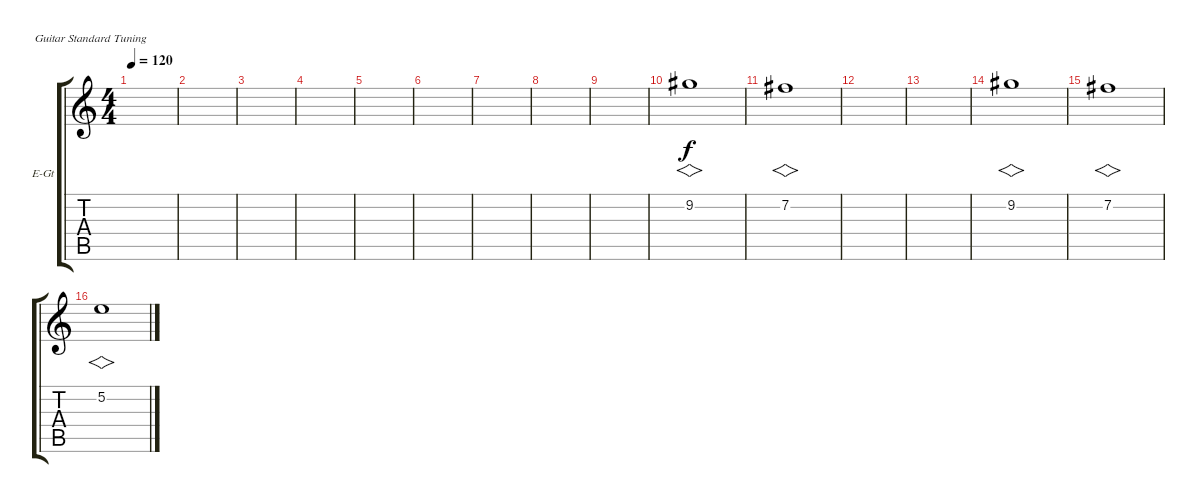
\defaultSystemsLayout 4
\bracketExtendMode groupsimilarinstruments
\firstSystemTrackNameOrientation horizontal
\otherSystemsTrackNameOrientation horizontal
\track ("Guitar 2" "E-Gt") {instrument electricguitarclean}
\staff {score tabs}
\tuning (E4 B3 G3 D3 A2 E2)
\ts (4 4)
\tempo 120
\clef g2
\scale
0.487395
\ks c
|
\scale
0.256303 |
\scale
0.256303 |
\scale
0.333333 |
\scale
0.333333 |
\scale
0.333333 |
\scale
0.333333 |
\scale
0.333333 |
\scale
0.333333 |
\scale
0.333333 9.2.1{vs} |
\scale
0.333333 7.2.1{vs} |
\scale
0.333333 |
\scale
0.333333 |
\scale
0.333333 9.2.1{vs} |
\scale
0.333333 7.2.1{vs} |
\scale
0.333333 5.2.1{vs}
